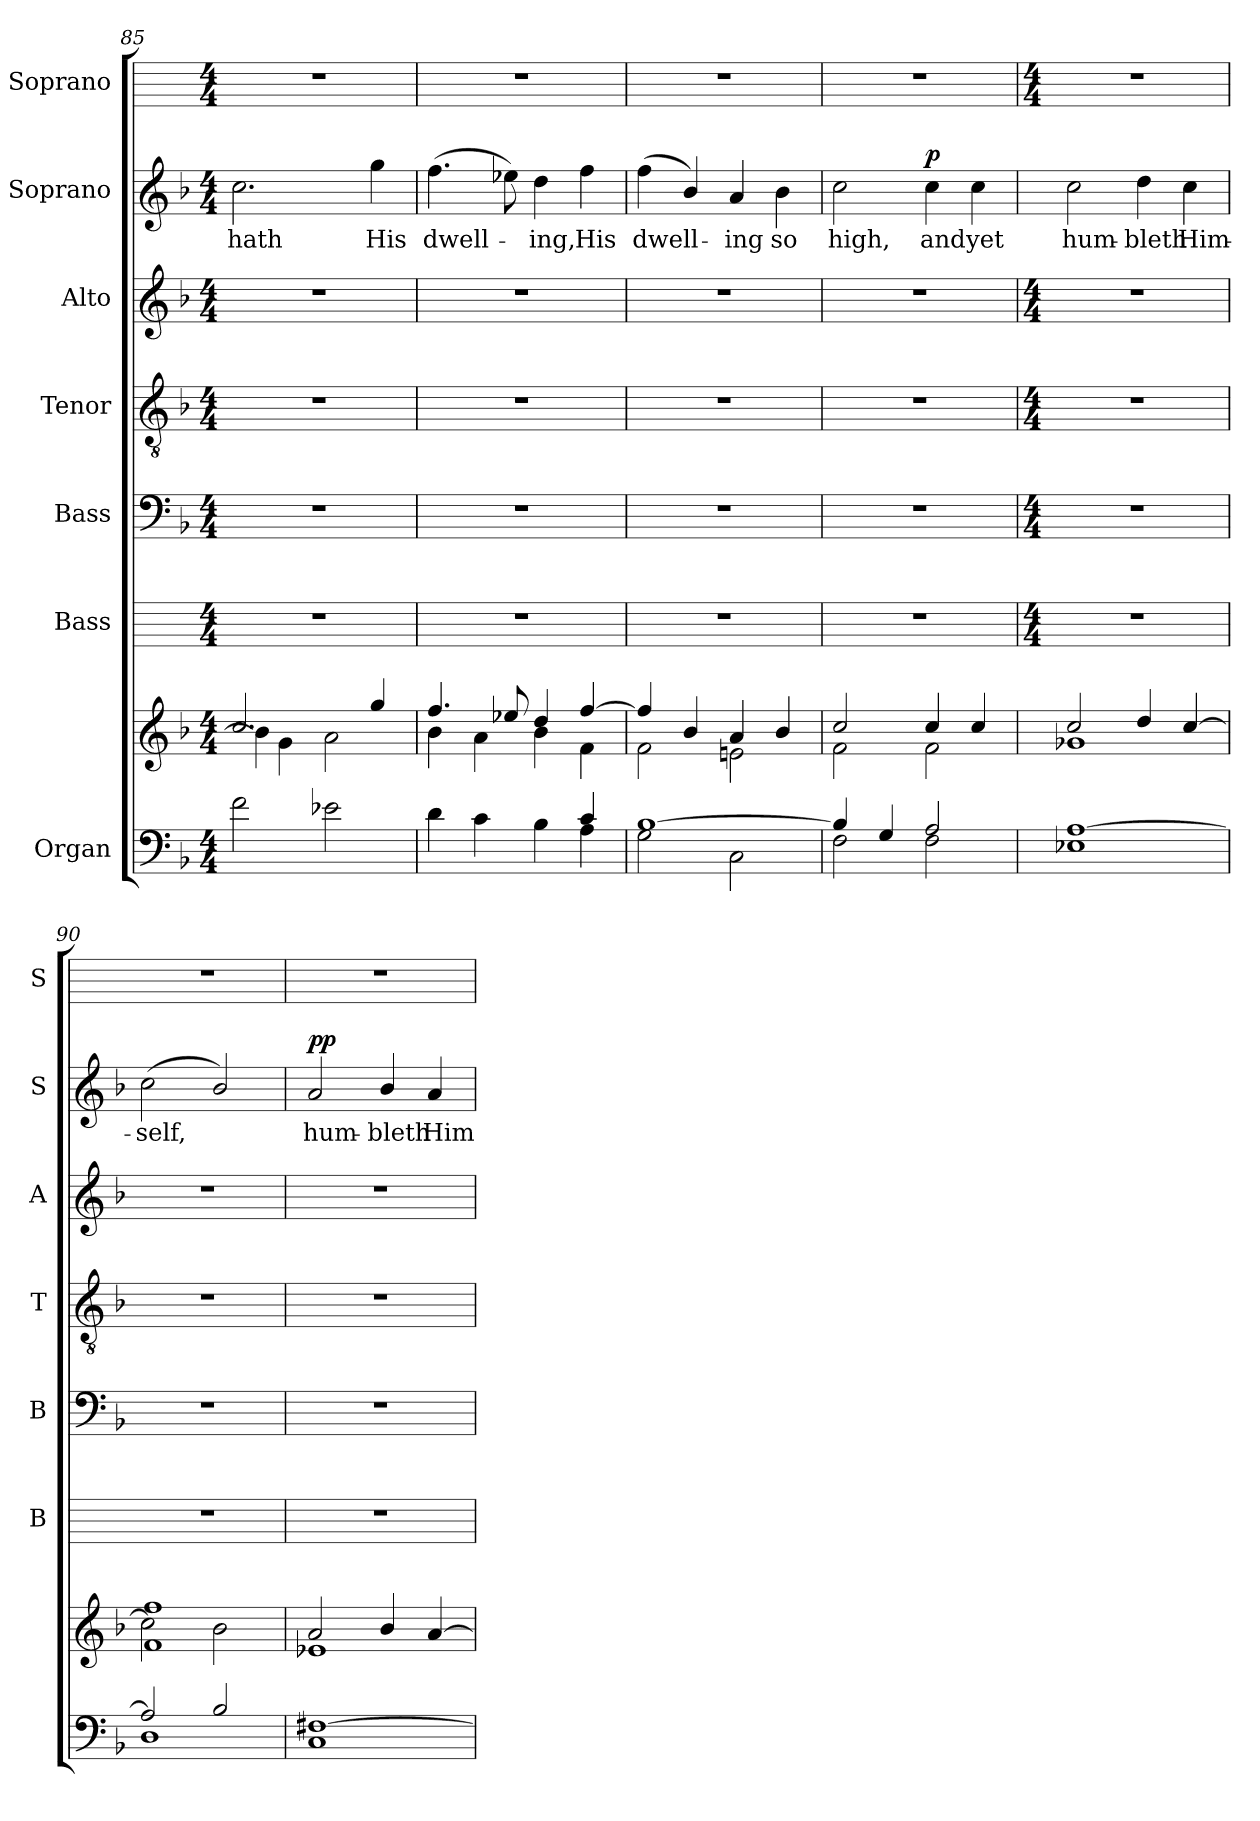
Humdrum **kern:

**kern	**kern	**kern	**kern	**kern	**kern	**kern	**text	**dynam	**kern
*part7	*part7	*part6	*part5	*part4	*part3	*part2	*part2	*part2	*part1
*staff8	*staff7	*staff6	*staff5	*staff4	*staff3	*staff2	*staff2	*staff2	*staff1
*I"Organ	*	*I"Bass	*I"Bass	*I"Tenor	*I"Alto	*I"Soprano	*	*	*I"Soprano
*	*	*I'B	*I'B	*I'T	*I'A	*I'S	*	*	*I'S
*clefF4	*clefG2	*	*clefF4	*clefGv2	*clefG2	*clefG2	*	*	*
*k[b-]	*k[b-]	*	*k[b-]	*k[b-]	*k[b-]	*k[b-]	*	*	*
*F:	*F:	*	*F:	*F:	*F:	*F:	*	*	*
*M4/4	*M4/4	*M4/4	*M4/4	*M4/4	*M4/4	*M4/4	*	*	*M4/4
=85	=85	=85	=85	=85	=85	=85	=85	=85	=85
*^	*^	*	*	*	*	*	*	*	*
!	!	!	!	!	!	!	!	!	!LO:LY:b	!	!
1ryy	2f\	2.cc/	4b-\]	1r	1r	1r	1r	2.cc	hath	.	1r
.	.	.	4g\	.	.	.	.	.	.	.	.
.	2e-X\	.	2a\	.	.	.	.	.	.	.	.
!	!	!	!	!	!	!	!	!	!LO:LY:b	!	!
.	.	4gg/	.	.	.	.	.	4gg	His	.	.
=86	=86	=86	=86	=86	=86	=86	=86	=86	=86	=86	=86
!	!	!	!	!	!	!	!	!	!LO:LY:b	!	!
2.ryy	4d\	4.ff/	4b-\	1r	1r	1r	1r	(>4.ff	dwell-	.	1r
.	4c\	.	4a\	.	.	.	.	.	.	.	.
.	.	8ee-X/	.	.	.	.	.	8ee-X)	.	.	.
!	!	!	!	!	!	!	!	!	!LO:LY:b	!	!
.	4B-\	4dd/	4b-\	.	.	.	.	4dd	ing,	.	.
!	!	!	!	!	!	!	!	!	!LO:LY:b	!	!
4c/	4A\	[4ff/	4f\	.	.	.	.	4ff	His	.	.
=87	=87	=87	=87	=87	=87	=87	=87	=87	=87	=87	=87
!	!	!	!	!	!	!	!	!	!LO:LY:b	!	!
[1B-/	2G\	4ff/]	2f\	1r	1r	1r	1r	(<4ff	dwell-	.	1r
.	.	4b-/	.	.	.	.	.	4b-/)	.	.	.
!	!	!	!	!	!	!	!	!	!LO:LY:b	!	!
.	2C\	4a/	2en\	.	.	.	.	4a	ing	.	.
!	!	!	!	!	!	!	!	!	!LO:LY:b	!	!
.	.	4b-/	.	.	.	.	.	4b-	so	.	.
=88	=88	=88	=88	=88	=88	=88	=88	=88	=88	=88	=88
!	!	!	!	!	!	!	!	!	!LO:LY:b	!	!
4B-/]	2F\	2cc/	2f\	1r	1r	1r	1r	2cc	high,	.	1r
4G/	.	.	.	.	.	.	.	.	.	.	.
!	!	!	!	!	!	!	!	!	!LO:LY:b	!LO:DY:b	!
2A/	2F\	4cc/	2f\	.	.	.	.	4cc	and	p	.
!	!	!	!	!	!	!	!	!	!LO:LY:b	!	!
.	.	4cc/	.	.	.	.	.	4cc	yet	.	.
!!LO:LB:g=z
=89	=89	=89	=89	=89	=89	=89	=89	=89	=89	=89	=89
*	*	*	*	*M4/4	*M4/4	*M4/4	*M4/4	*	*	*	*M4/4
!	!	!	!	!	!	!	!	!	!LO:LY:b	!	!
[1A/	1E-X\	2cc/	1g-X\	1r	1r	1r	1r	2cc	hum-	.	1r
!	!	!	!	!	!	!	!	!	!LO:LY:b	!	!
.	.	4dd/	.	.	.	.	.	4dd	-bleth	.	.
!	!	!	!	!	!	!	!	!	!LO:LY:b	!	!
.	.	[4cc/	.	.	.	.	.	4cc	Him-	.	.
=90	=90	=90	=90	=90	=90	=90	=90	=90	=90	=90	=90
!	!	!	!	!	!	!	!	!	!LO:LY:b	!	!
2A/]	1D\	2cc\]	1f\ 1ff\	1r	1r	1r	1r	(<2cc	-self,	.	1r
2B-/	.	2b-\	.	.	.	.	.	2b-/)	.	.	.
=91	=91	=91	=91	=91	=91	=91	=91	=91	=91	=91	=91
!	!	!	!	!	!	!	!	!	!LO:LY:b	!LO:DY:b	!
[1F#X/	1C\	2a/	1e-X\	1r	1r	1r	1r	2a	hum-	pp	1r
!	!	!	!	!	!	!	!	!	!LO:LY:b	!	!
.	.	4b-/	.	.	.	.	.	4b-/	-bleth	.	.
!	!	!	!	!	!	!	!	!	!LO:LY:b	!	!
.	.	[4a/	.	.	.	.	.	4a	Him-	.	.
*v	*v	*	*	*	*	*	*	*	*	*	*
*	*v	*v	*	*	*	*	*	*	*	*
=	=	=	=	=	=	=	=	=	=
*-	*-	*-	*-	*-	*-	*-	*-	*-	*-
